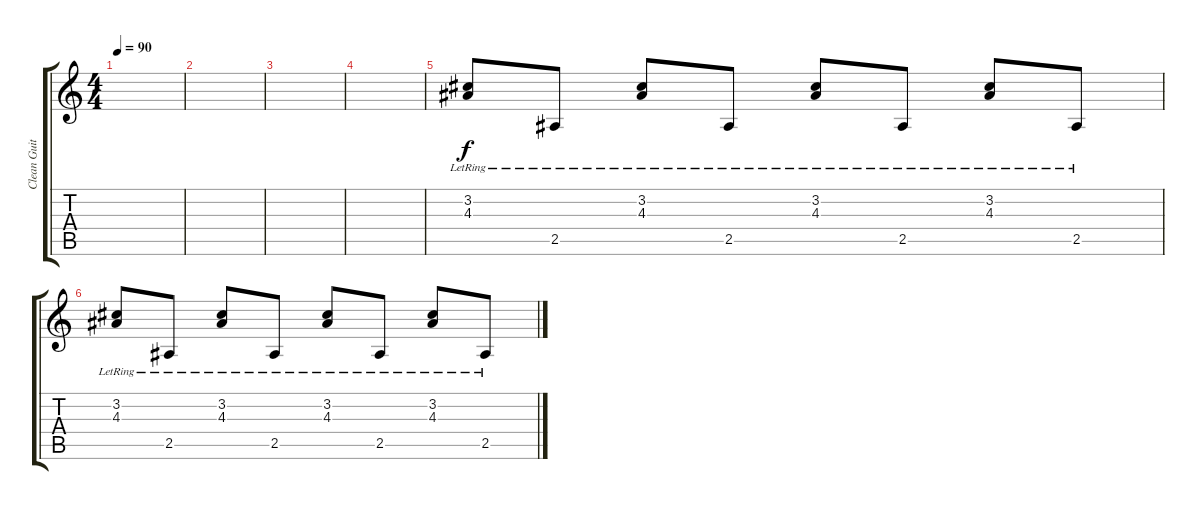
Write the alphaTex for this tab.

\track ("Clean Guitar" "Clean Guit") {instrument electricguitarclean}
\staff {score tabs}
\tuning (Eb4 Bb3 Gb3 Db3 Ab2 Db2) {hide}
\ts (4 4)
\tempo 90
\clef g2
\ks c
|
|
|
|
(3.2{lr} 4.3{lr}).8 2.5{lr}.8 (3.2{lr} 4.3{lr}).8 2.5{lr}.8 (3.2{lr} 4.3{lr}).8 2.5{lr}.8 (3.2{lr} 4.3{lr}).8 2.5{lr}.8 |
(3.2{lr} 4.3{lr}).8 2.5{lr}.8 (3.2{lr} 4.3{lr}).8 2.5{lr}.8 (3.2{lr} 4.3{lr}).8 2.5{lr}.8 (3.2{lr} 4.3{lr}).8 2.5{lr}.8
